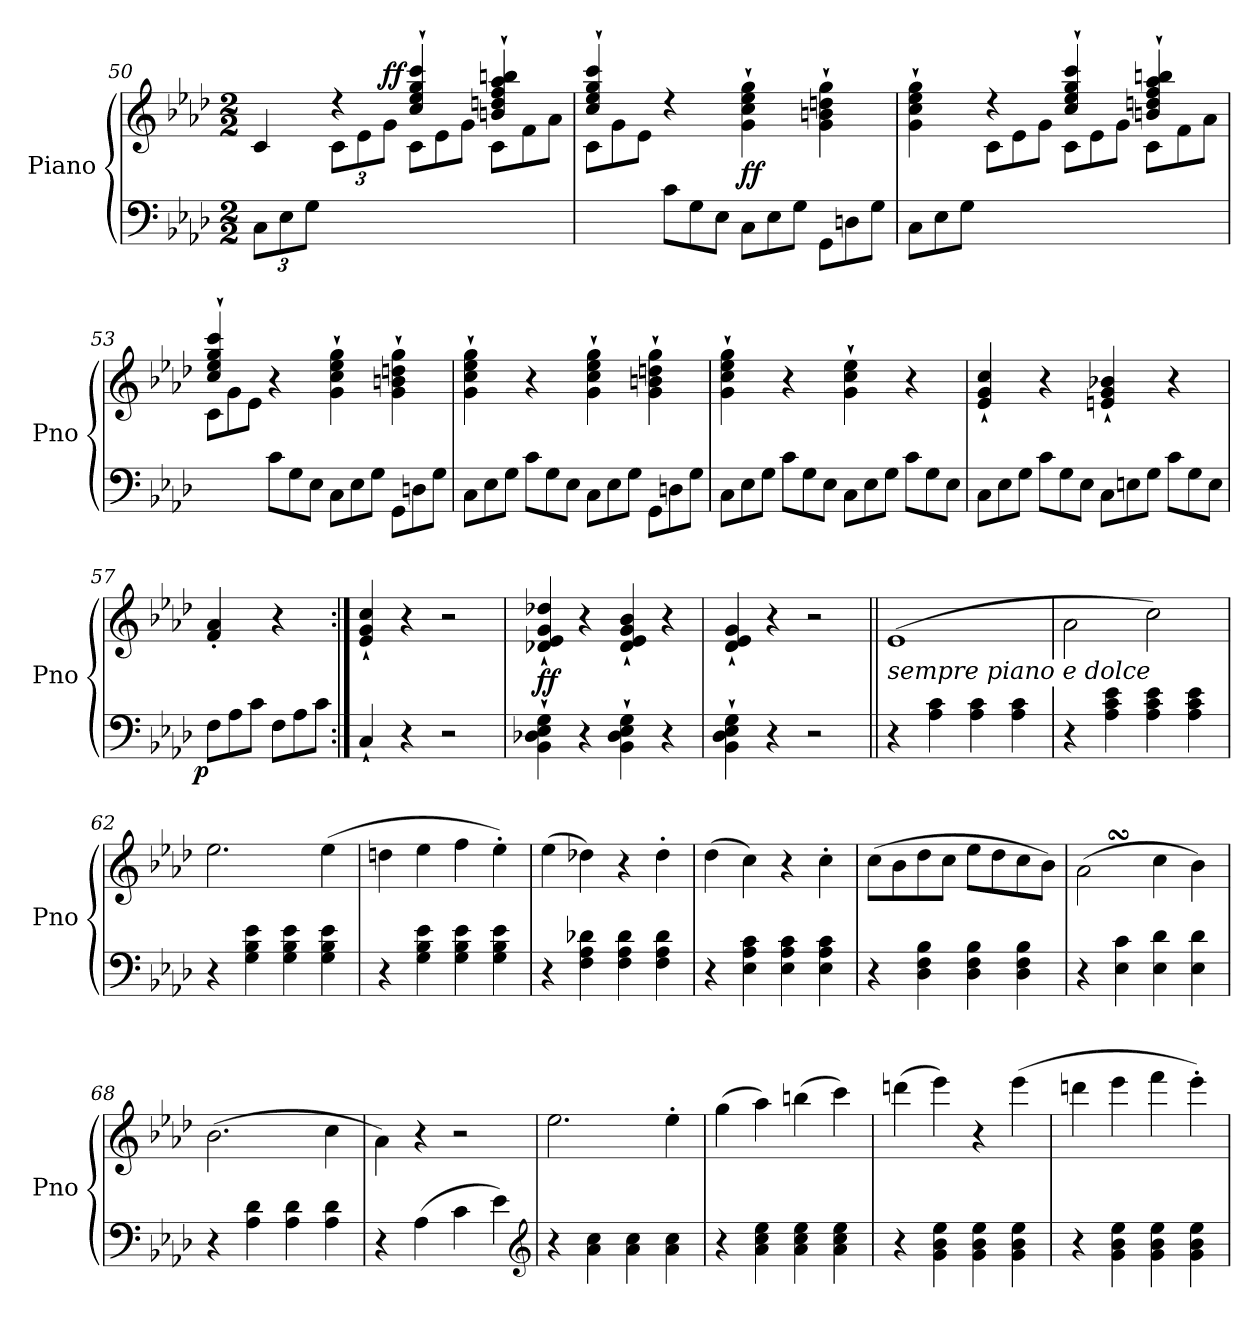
**kern	**kern	**dynam
*part1	*part1	*part1
*staff2	*staff1	*staff1/2
*I"Piano	*	*
*I'Pno	*	*
*clefF4	*clefG2	*
*k[b-e-a-d-]	*k[b-e-a-d-]	*
*f:	*f:	*
*M2/2	*M2/2	*
*Xbrackettup	*	*
=50	=50	=50
*	*^	*
12CL	4c	4ryy	.
12E-	.	.	.
12GJ	.	.	.
*	*	*Xbrackettup	*
4ryy	4rdd	12cL	.
.	.	12e-	.
!	!	!	!LO:DY:a
.	.	12gJ	ff
*	*	*Xtuplet	*
4ryy	4cc` 4ee-` 4gg` 4ccc`	12cL	.
.	.	12e-	.
.	.	12gJ	.
4ryy	4bn` 4ddn` 4ff` 4aa-` 4bbn`	12cL	.
.	.	12f	.
.	.	12a-J	.
=51	=51	=51	=51
4ryy	4cc` 4ee-` 4gg` 4ccc`	12cL	.
.	.	12g	.
.	.	12e-J	.
*Xtuplet	*	*	*
12cL	4ryy	4rdd	.
12G	.	.	.
12E-J	.	.	.
12CL	4g` 4cc` 4ee-` 4gg`	2ryy	ff
12E-	.	.	.
12GJ	.	.	.
12GG\L	4g` 4bn` 4ddn` 4gg`	.	.
12Dn\	.	.	.
12G\J	.	.	.
=52	=52	=52	=52
12CL	4g` 4cc` 4ee-` 4gg`	4ryy	.
12E-	.	.	.
12GJ	.	.	.
4ryy	4rdd	12cL	.
.	.	12e-	.
.	.	12gJ	.
4ryy	4cc` 4ee-` 4gg` 4ccc`	12cL	.
.	.	12e-	.
.	.	12gJ	.
4ryy	4bn` 4ddn` 4ff` 4aa-` 4bbn`	12cL	.
.	.	12f	.
.	.	12a-J	.
=53	=53	=53	=53
4ryy	4cc` 4ee-` 4gg` 4ccc`	12cL	.
.	.	12g	.
.	.	12e-J	.
12cL	4r	2.ryy	.
12G	.	.	.
12E-J	.	.	.
12CL	4g` 4cc` 4ee-` 4gg`	.	.
12E-	.	.	.
12GJ	.	.	.
12GG\L	4g` 4bn` 4ddn` 4gg`	.	.
12Dn\	.	.	.
12G\J	.	.	.
*	*v	*v	*
=54	=54	=54
12CL	4g` 4cc` 4ee-` 4gg`	.
12E-	.	.
12GJ	.	.
12cL	4r	.
12G	.	.
12E-J	.	.
12CL	4g` 4cc` 4ee-` 4gg`	.
12E-	.	.
12GJ	.	.
12GG\L	4g` 4bn` 4ddn` 4gg`	.
12Dn\	.	.
12G\J	.	.
=55	=55	=55
12CL	4g` 4cc` 4ee-` 4gg`	.
12E-	.	.
12GJ	.	.
12cL	4r	.
12G	.	.
12E-J	.	.
12CL	4g` 4cc` 4ee-`	.
12E-	.	.
12GJ	.	.
12cL	4r	.
12G	.	.
12E-J	.	.
=56	=56	=56
12CL	4e-` 4g` 4cc`	.
12E-	.	.
12GJ	.	.
12cL	4r	.
12G	.	.
12E-J	.	.
12CL	4en` 4g` 4b-X`	.
12En	.	.
12GJ	.	.
12cL	4r	.
12G	.	.
12EJ	.	.
=57	=57	=57
!	!	!LO:DY:b=2:rj
12FL	4f' 4a-'	p
12A-	.	.
12cJ	.	.
12FL	4r	.
12A-	.	.
12cJ	.	.
=:|!	=:|!	=:|!
4C`	4e-` 4g` 4cc`	.
4r	4r	.
2r	2r	.
=58	=58	=58
4BB-` 4D-X` 4E-` 4G`	4d-X` 4e-` 4g` 4dd-X`	ff
4r	4r	.
4BB-` 4D-` 4E-` 4G`	4d-` 4e-` 4g` 4b-`	.
4r	4r	.
=59	=59	=59
4BB-` 4D-` 4E-` 4G`	4d-` 4e-` 4g`	.
4r	4r	.
2r	2r	.
=60||	=60||	=60||
!	!LO:TX:b:i:t=sempre piano e dolce	!
4r	(>1e-	.
4A- 4c	.	.
4A- 4c	.	.
4A- 4c	.	.
=61	=61	=61
4r	2a-\	.
4A- 4c 4e-	.	.
4A- 4c 4e-	2cc)	.
4A- 4c 4e-	.	.
=62	=62	=62
4r	2.ee-	.
4G 4B- 4e-	.	.
4G 4B- 4e-	.	.
4G 4B- 4e-	(4ee-	.
=63	=63	=63
4r	4ddn	.
4G 4B- 4e-	4ee-	.
4G 4B- 4e-	4ff	.
4G 4B- 4e-	4ee-')	.
=64	=64	=64
4r	(4ee-	.
4F 4A- 4d-X	4dd-X)	.
4F 4A- 4d-	4r	.
4F 4A- 4d-	4dd-'	.
=65	=65	=65
4r	(4dd-	.
4E- 4A- 4c	4cc)	.
4E- 4A- 4c	4r	.
4E- 4A- 4c	4cc'	.
=66	=66	=66
4r	(8ccL	.
.	8b-	.
4D- 4F 4B-	8dd-	.
.	8ccJ	.
4D- 4F 4B-	8ee-L	.
.	8dd-	.
4D- 4F 4B-	8cc	.
.	8b-J)	.
=67	=67	=67
4r	(2a-SSs\	.
4E- 4c	.	.
4E- 4d-	4cc	.
4E- 4d-	4b-)	.
=68	=68	=68
4r	(2.b-	.
4A- 4d-	.	.
4A- 4d-	.	.
4A- 4d-	4cc	.
=69	=69	=69
4r	4a-\)	.
(4A-	4r	.
4c	2r	.
4e-)	.	.
*clefG2	*	*
=70	=70	=70
4r	2.ee-	.
4a- 4cc	.	.
4a- 4cc	.	.
4a- 4cc	4ee-'	.
=71	=71	=71
4r	(4gg	.
4a- 4cc 4ee-	4aa-)	.
4a- 4cc 4ee-	(4bbn	.
4a- 4cc 4ee-	4ccc)	.
=72	=72	=72
4r	(4dddn	.
4g 4b- 4ee-	4eee-)	.
4g 4b- 4ee-	4r	.
4g 4b- 4ee-	(4eee-	.
=73	=73	=73
4r	4dddn	.
4g 4b- 4ee-	4eee-	.
4g 4b- 4ee-	4fff	.
4g 4b- 4ee-	4eee-')	.
=	=	=
*-	*-	*-
